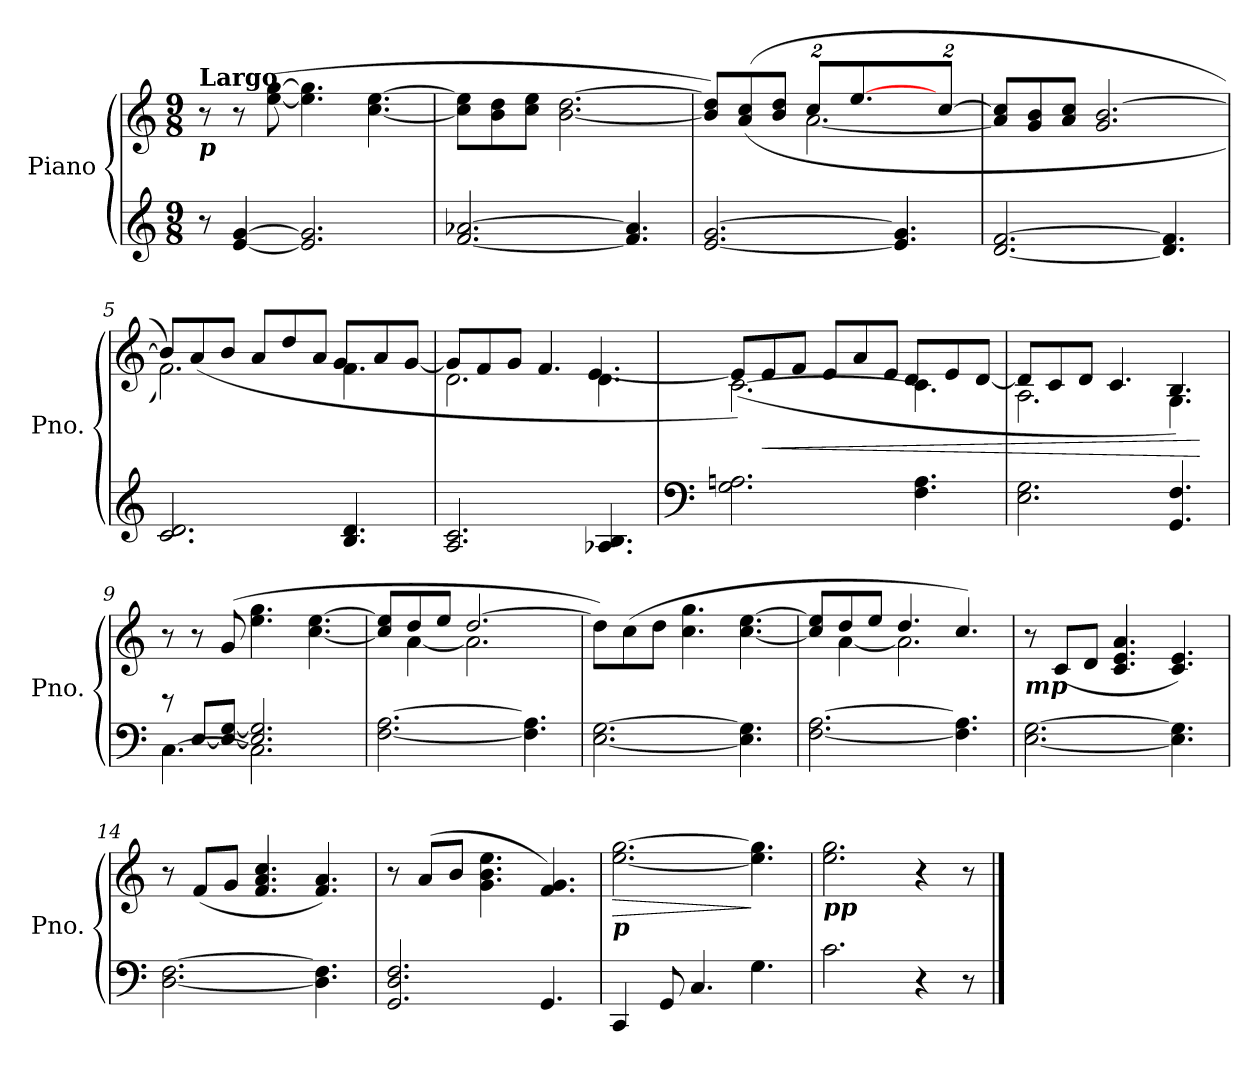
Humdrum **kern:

**kern	**kern	**dynam
*part1	*part1	*part1
*staff2	*staff1	*staff1/2
*I"Piano	*	*
*I'Pno.	*	*
*clefG2	*clefG2	*
*k[]	*k[]	*
*M9/8	*M9/8	*
*MM69	*MM69	*
=1	=1	=1
!	!LO:TX:a:B:t=Largo	!
!	!LO:TX:b:Bi:t=p	!
8r	8r	.
[4e/ [4g/	8r	.
.	(>[8ee\ [8gg\	.
2.e/] 2.g/]	4.ee\] 4.gg\]	.
.	[4.cc\ [4.ee\	.
=2	=2	=2
[2.f/ [2.a-X/	8cc\] 8ee\]L	.
.	8b\ 8dd\	.
.	8cc\ 8ee\J	.
.	[2.b\ [2.dd\	.
4.f/] 4.a-/]	.	.
=3	=3	=3
*	*^	*
[2.e/ [2.g/	8b/] 8dd/]L)	4.ryy	.
.	(>(>8a/ 8cc/	.	.
.	8b/ 8dd/J	.	.
*	*Xbrackettup	*	*
.	16%3cc/L	[2.a\	.
.	[4.ee/	.	.
4.e/] 4.g/]	.	.	.
.	[16%3cc/J	.	.
*	*v	*v	*
!!LO:LB:g=z
=4	=4	=4
[2.d/ [2.f/	8a/] 8cc/]L	.
.	8g/ 8b/	.
.	8a/ 8cc/J	.
.	2.g/ [2.b/	.
4.d/] 4.f/]	.	.
=5	=5	=5
*	*^	*
2.c/ 2.d/	2.f\))	8b/L]	.
.	.	(>8a/	.
.	.	8b/J	.
.	.	8a/L	.
.	.	8dd/	.
.	.	8a/J	.
4.B/ 4.d/	4.f\	8g/L	.
.	.	8a/	.
.	.	[8g/J	.
=6	=6	=6	=6
2.A/ 2.c/	2.d\	8g/L]	.
.	.	8f/	.
.	.	8g/J	.
.	.	4.f/	.
4.A-X/ 4.B/	4.d\	[4.e/	.
!!LO:LB:g=z	!!
=7	=7	=7	=7
*clefF4	*	*	*
2.G\ 2.An\	[2.c\	(>8e/L])	.
!	!	!	!LO:HP:b
.	.	8e/	<
.	.	8f/J	.
.	.	8e/L	.
.	.	8a/	.
.	.	8e/J	.
4.F\ 4.A\	4.c\]	8d/L	.
.	.	8e/	.
.	.	[8d/J	.
=8	=8	=8	=8
2.E\ 2.G\	2.A\	8d/L]	.
.	.	8c/	.
.	.	8d/J	.
.	.	4.c/	.
4.GG/ 4.F/	4.G\	4.B/)	.
*	*v	*v	*
.	.	[
=9	=9	=9
*^	*	*
[4.C\	8re	8r	.
.	[8E/L	8r	.
.	8E/_ [8G/J	(>8g/	.
2.C\]	2.E/] 2.G/]	4.ee\ 4.gg\	.
.	.	[4.cc\ [4.ee\	.
*v	*v	*	*
!!LO:LB:g=z
=10	=10	=10
*	*^	*
[2.F\ [2.A\	8cc/] 8ee/]L	8ryy	.
.	8dd/	[4a\	.
.	8ee/J	.	.
.	[2.dd/	2.a\]	.
4.F\] 4.A\]	.	.	.
*	*v	*v	*
=11	=11	=11
[2.E\ [2.G\	8dd\L])	.
.	(>8cc\	.
.	8dd\J	.
.	4.cc\ 4.gg\	.
4.E\] 4.G\]	[4.cc\ [4.ee\	.
=12	=12	=12
*	*^	*
[2.F\ [2.A\	8cc/] 8ee/]L	8ryy	.
.	8dd/	[4a\	.
.	8ee/J	.	.
.	4.dd/	2.a\]	.
4.F\] 4.A\]	4.cc/)	.	.
*	*v	*v	*
=13	=13	=13
!	!LO:TX:b:Bi:t=mp	!
[2.E\ [2.G\	8r	.
.	(<8c/L	.
.	8d/J	.
.	4.c/ 4.e/ 4.a/	.
4.E\] 4.G\]	4.c/ 4.e/)	.
!!LO:LB:g=z
=14	=14	=14
[2.D\ [2.F\	8r	.
.	(<8f/L	.
.	8g/J	.
.	4.f/ 4.a/ 4.cc/	.
4.D\] 4.F\]	4.f/ 4.a/)	.
=15	=15	=15
2.GG/ 2.D/ 2.F/	8r	.
.	(>8a/L	.
.	8b/J	.
.	4.g\ 4.b\ 4.ee\	.
4.GG/	4.f/ 4.g/)	.
=16	=16	=16
!	!LO:TX:b:Bi:t=p	!
!	!	!LO:HP:b
4CC/	[2.ee\ [2.gg\	>
8GG/	.	.
4.C/	.	.
4.G\	4.ee\] 4.gg\]	]
=17	=17	=17
!	!LO:TX:b:Bi:t=pp	!
2.c\	2.ee\ 2.gg\	.
4r	4r	.
8r	8r	.
==	==	==
*-	*-	*-
